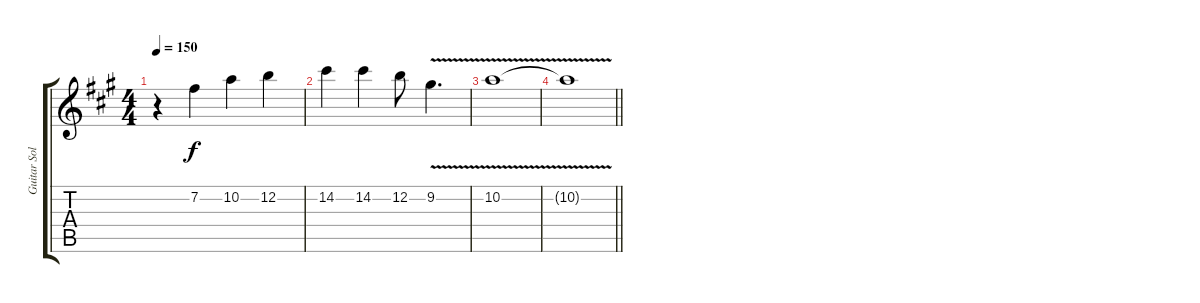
\track ("Guitar Solo" "Guitar Sol") {instrument electricguitarclean}
\staff {score tabs}
\tuning (E4 B3 G3 D3 A2 E2) {hide}
\ts (4 4)
\tempo 150
\clef g2
\ks f#minor
r.4{dy f} 7.2.4 10.2.4 12.2.4 |
14.2.4 14.2.4 12.2.8 9.2{v}.4{d} |
10.2{v}.1 |
\barLineRight lightlight
10.2{t}.1
